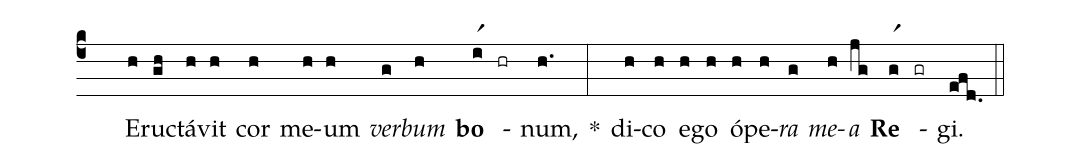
%%
(c4)
( )E(h)ruc(gh)tá(h)vit(h) cor(h) me(h)um(h) <i>ver</i>(g)<i>bum</i>(h) <b>bo</b>(ir1) -(hr) num,(h.) *(:)
di(h)co(h) e(h)go(h) ó(h)pe(h)<i>ra</i>(g) <i>me</i>(h)<i>a</i>(jg) <b>Re</b>(gr1) -(gr) gi.(efd.) (::)
